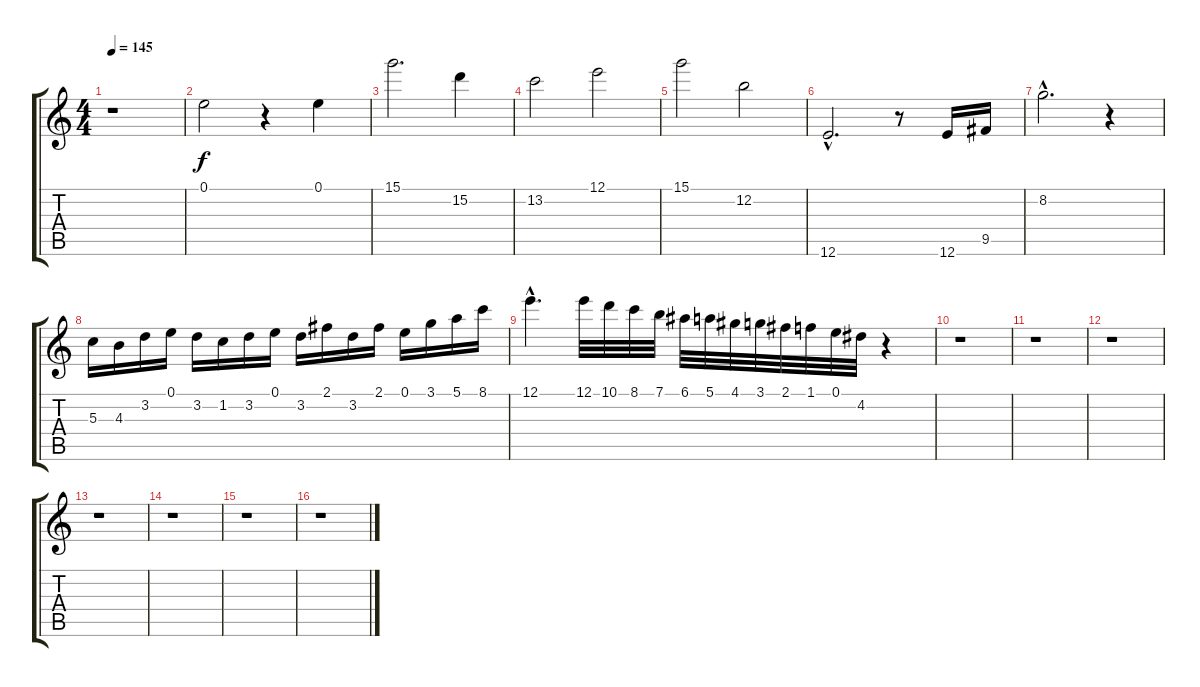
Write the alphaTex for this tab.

\track "" {instrument distortionguitar}
\staff {score tabs}
\tuning (E4 B3 G3 D3 A2 E2) {hide}
\ts (4 4)
\tempo 145
\clef g2
\ks c
r.1{dy f} |
0.1.2 r.4 0.1.4 |
15.1.2{d} 15.2.4 |
13.2.2 12.1.2 |
15.1.2 12.2.2 |
12.6{hac}.2{d} r.8 12.6.16 9.5.16 |
8.2{hac}.2{d} r.4 |
5.3.16 4.3.16 3.2.16 0.1.16 3.2.16 1.2.16 3.2.16 0.1.16 3.2.16 2.1.16 3.2.16 2.1.16 0.1.16 3.1.16 5.1.16 8.1.16 |
12.1{hac}.4{d} 12.1.32 10.1.32 8.1.32 7.1.32 6.1.32 5.1.32 4.1.32 3.1.32 2.1.32 1.1.32 0.1.32 4.2.32 r.4 |
r.1 |
r.1 |
r.1 |
r.1 |
r.1 |
r.1 |
r.1
